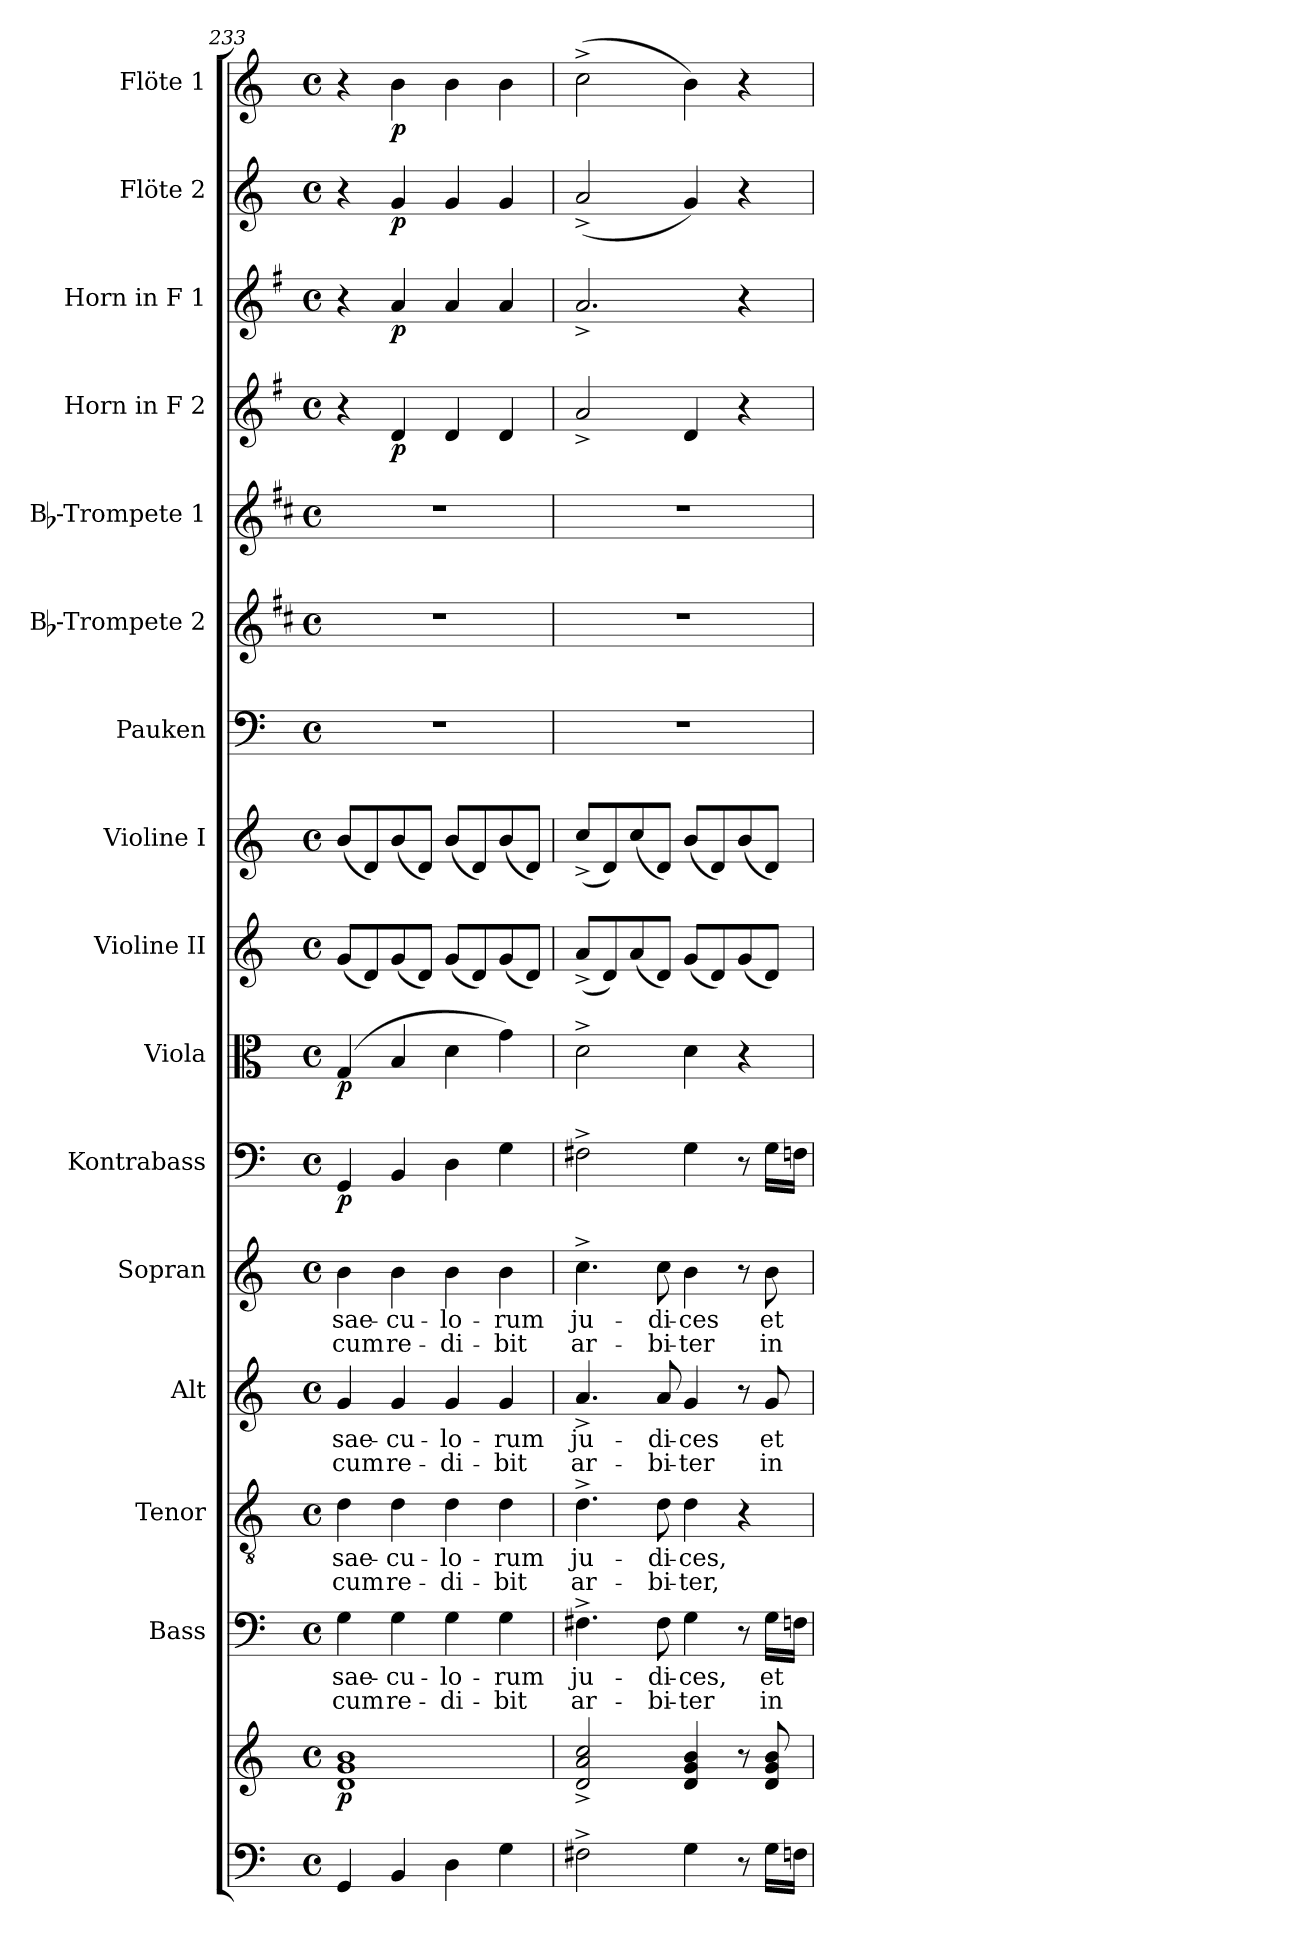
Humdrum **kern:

**kern	**kern	**dynam	**kern	**text	**text	**kern	**text	**text	**kern	**text	**text	**kern	**text	**text	**kern	**dynam	**kern	**dynam	**kern	**kern	**kern	**kern	**kern	**kern	**dynam	**kern	**dynam	**kern	**dynam	**kern	**dynam
*part16	*part16	*part16	*part15	*part15	*part15	*part14	*part14	*part14	*part13	*part13	*part13	*part12	*part12	*part12	*part11	*part11	*part10	*part10	*part9	*part8	*part7	*part6	*part5	*part4	*part4	*part3	*part3	*part2	*part2	*part1	*part1
*staff17	*staff16	*staff16/17	*staff15	*staff15	*staff15	*staff14	*staff14	*staff14	*staff13	*staff13	*staff13	*staff12	*staff12	*staff12	*staff11	*staff11	*staff10	*staff10	*staff9	*staff8	*staff7	*staff6	*staff5	*staff4	*staff4	*staff3	*staff3	*staff2	*staff2	*staff1	*staff1
*	*	*	*I"Bass	*	*	*I"Tenor	*	*	*I"Alt	*	*	*I"Sopran	*	*	*I"Kontrabass	*	*I"Viola	*	*I"Violine II	*I"Violine I	*I"Pauken	*I"Bb-Trompete 2	*I"Bb-Trompete 1	*I"Horn in F 2	*	*I"Horn in F 1	*	*I"Flöte 2	*	*I"Flöte 1	*
*	*	*	*I'B.	*	*	*I'T.	*	*	*I'A.	*	*	*I'S.	*	*	*I'Kb.	*	*I'Vla.	*	*I'Vl. II	*I'Vl. I	*I'Pk.	*I'Bb Trp. 2	*I'Bb Trp. 1	*	*	*	*	*I'Fl. 2	*	*I'Fl. 1	*
*clefF4	*clefG2	*	*clefF4	*	*	*clefGv2	*	*	*clefG2	*	*	*clefG2	*	*	*clefF4	*	*clefC3	*	*clefG2	*clefG2	*clefF4	*clefG2	*clefG2	*clefG2	*	*clefG2	*	*clefG2	*	*clefG2	*
*	*	*	*	*	*	*	*	*	*	*	*	*	*	*	*ITrd7c12	*	*	*	*	*	*	*ITrd1c2	*ITrd1c2	*ITrd4c7	*	*ITrd4c7	*	*	*	*	*
*k[]	*k[]	*	*k[]	*	*	*k[]	*	*	*k[]	*	*	*k[]	*	*	*k[]	*	*k[]	*	*k[]	*k[]	*k[]	*k[]	*k[]	*k[]	*	*k[]	*	*k[]	*	*k[]	*
*C:	*C:	*	*C:	*	*	*C:	*	*	*C:	*	*	*C:	*	*	*C:	*	*C:	*	*C:	*C:	*C:	*C:	*C:	*C:	*	*C:	*	*C:	*	*C:	*
*M4/4	*M4/4	*	*M4/4	*	*	*M4/4	*	*	*M4/4	*	*	*M4/4	*	*	*M4/4	*	*M4/4	*	*M4/4	*M4/4	*M4/4	*M4/4	*M4/4	*M4/4	*	*M4/4	*	*M4/4	*	*M4/4	*
*met(c)	*met(c)	*	*met(c)	*	*	*met(c)	*	*	*met(c)	*	*	*met(c)	*	*	*met(c)	*	*met(c)	*	*met(c)	*met(c)	*met(c)	*met(c)	*met(c)	*met(c)	*	*met(c)	*	*met(c)	*	*met(c)	*
=233	=233	=233	=233	=233	=233	=233	=233	=233	=233	=233	=233	=233	=233	=233	=233	=233	=233	=233	=233	=233	=233	=233	=233	=233	=233	=233	=233	=233	=233	=233	=233
!	!	!LO:DY:b	!	!LO:LY:b	!LO:LY:b	!	!LO:LY:b	!LO:LY:b	!	!LO:LY:b	!LO:LY:b	!	!LO:LY:b	!LO:LY:b	!	!LO:DY:b	!	!LO:DY:b	!	!	!	!	!	!	!	!	!	!	!	!	!
4GG/	1d 1g 1b	p	4G\	sae-	cum	4d\	sae-	cum	4g/	sae-	cum	4b\	sae-	cum	4GGG/	p	(4G/	p	(<8g/L	(<8b/L	1r	1r	1r	4r	.	4r	.	4r	.	4r	.
.	.	.	.	.	.	.	.	.	.	.	.	.	.	.	.	.	.	.	8d/)	8d/)	.	.	.	.	.	.	.	.	.	.	.
!	!	!	!	!LO:LY:b	!LO:LY:b	!	!LO:LY:b	!LO:LY:b	!	!LO:LY:b	!LO:LY:b	!	!LO:LY:b	!LO:LY:b	!	!	!	!	!	!	!	!	!	!	!LO:DY:b	!	!LO:DY:b	!	!LO:DY:b	!	!LO:DY:b
4BB/	.	.	4G\	-cu-	re-	4d\	-cu-	re-	4g/	-cu-	re-	4b\	-cu-	re-	4BBB/	.	4B/	.	(<8g/	(<8b/	.	.	.	4G/	p	4d/	p	4g/	p	4b\	p
.	.	.	.	.	.	.	.	.	.	.	.	.	.	.	.	.	.	.	8d/J)	8d/J)	.	.	.	.	.	.	.	.	.	.	.
!	!	!	!	!LO:LY:b	!LO:LY:b	!	!LO:LY:b	!LO:LY:b	!	!LO:LY:b	!LO:LY:b	!	!LO:LY:b	!LO:LY:b	!	!	!	!	!	!	!	!	!	!	!	!	!	!	!	!	!
4D\	.	.	4G\	-lo-	-di-	4d\	-lo-	-di-	4g/	-lo-	-di-	4b\	-lo-	-di-	4DD\	.	4d\	.	(<8g/L	(<8b/L	.	.	.	4G/	.	4d/	.	4g/	.	4b\	.
.	.	.	.	.	.	.	.	.	.	.	.	.	.	.	.	.	.	.	8d/)	8d/)	.	.	.	.	.	.	.	.	.	.	.
!	!	!	!	!LO:LY:b	!LO:LY:b	!	!LO:LY:b	!LO:LY:b	!	!LO:LY:b	!LO:LY:b	!	!LO:LY:b	!LO:LY:b	!	!	!	!	!	!	!	!	!	!	!	!	!	!	!	!	!
4G\	.	.	4G\	-rum	-bit	4d\	-rum	-bit	4g/	-rum	-bit	4b\	-rum	-bit	4GG\	.	4g\)	.	(<8g/	(<8b/	.	.	.	4G/	.	4d/	.	4g/	.	4b\	.
.	.	.	.	.	.	.	.	.	.	.	.	.	.	.	.	.	.	.	8d/J)	8d/J)	.	.	.	.	.	.	.	.	.	.	.
!!LO:PB:g=z
=234	=234	=234	=234	=234	=234	=234	=234	=234	=234	=234	=234	=234	=234	=234	=234	=234	=234	=234	=234	=234	=234	=234	=234	=234	=234	=234	=234	=234	=234	=234	=234
!	!	!	!	!LO:LY:b	!LO:LY:b	!	!LO:LY:b	!LO:LY:b	!	!LO:LY:b	!LO:LY:b	!	!LO:LY:b	!LO:LY:b	!	!	!	!	!	!	!	!	!	!	!	!	!	!	!	!	!
2F#X^>\	2d/^< 2a/^< 2cc/^<	.	4.F#X^>\	ju-	ar-	4.d^>\	ju-	ar-	4.a^>/	ju-	ar-	4.cc^>\	ju-	ar-	2FF#X^>\	.	2d^>\	.	(<8a^>/L	(<8cc^>/L	1r	1r	1r	2d^</	.	2.d^</	.	(<2a^</	.	(>2cc^>\	.
.	.	.	.	.	.	.	.	.	.	.	.	.	.	.	.	.	.	.	8d/)	8d/)	.	.	.	.	.	.	.	.	.	.	.
.	.	.	.	.	.	.	.	.	.	.	.	.	.	.	.	.	.	.	(<8a/	(<8cc/	.	.	.	.	.	.	.	.	.	.	.
!	!	!	!	!LO:LY:b	!LO:LY:b	!	!LO:LY:b	!LO:LY:b	!	!LO:LY:b	!LO:LY:b	!	!LO:LY:b	!LO:LY:b	!	!	!	!	!	!	!	!	!	!	!	!	!	!	!	!	!
.	.	.	8F#\	-di-	-bi-	8d\	-di-	-bi-	8a/	-di-	-bi-	8cc\	-di-	-bi-	.	.	.	.	8d/J)	8d/J)	.	.	.	.	.	.	.	.	.	.	.
!	!	!	!	!LO:LY:b	!LO:LY:b	!	!LO:LY:b	!LO:LY:b	!	!LO:LY:b	!LO:LY:b	!	!LO:LY:b	!LO:LY:b	!	!	!	!	!	!	!	!	!	!	!	!	!	!	!	!	!
4G\	4d/ 4g/ 4b/	.	4G\	-ces,	-ter	4d\	-ces,	-ter,	4g/	-ces	-ter	4b\	-ces	-ter	4GG\	.	4d\	.	(<8g/L	(<8b/L	.	.	.	4G/	.	.	.	4g/)	.	4b\)	.
.	.	.	.	.	.	.	.	.	.	.	.	.	.	.	.	.	.	.	8d/)	8d/)	.	.	.	.	.	.	.	.	.	.	.
8r	8r	.	8r	.	.	4r	.	.	8r	.	.	8r	.	.	8r	.	4r	.	(<8g/	(<8b/	.	.	.	4r	.	4r	.	4r	.	4r	.
!	!	!	!	!LO:LY:b	!LO:LY:b	!	!	!	!	!LO:LY:b	!LO:LY:b	!	!LO:LY:b	!LO:LY:b	!	!	!	!	!	!	!	!	!	!	!	!	!	!	!	!	!
16G\LL	8d/ 8g/ 8b/	.	16G\LL	et	in	.	.	.	8g/	et	in	8b\	et	in	16GG\LL	.	.	.	8d/J)	8d/J)	.	.	.	.	.	.	.	.	.	.	.
16Fn\JJ	.	.	16Fn\JJ	.	.	.	.	.	.	.	.	.	.	.	16FFn\JJ	.	.	.	.	.	.	.	.	.	.	.	.	.	.	.	.
=	=	=	=	=	=	=	=	=	=	=	=	=	=	=	=	=	=	=	=	=	=	=	=	=	=	=	=	=	=	=	=
*-	*-	*-	*-	*-	*-	*-	*-	*-	*-	*-	*-	*-	*-	*-	*-	*-	*-	*-	*-	*-	*-	*-	*-	*-	*-	*-	*-	*-	*-	*-	*-
